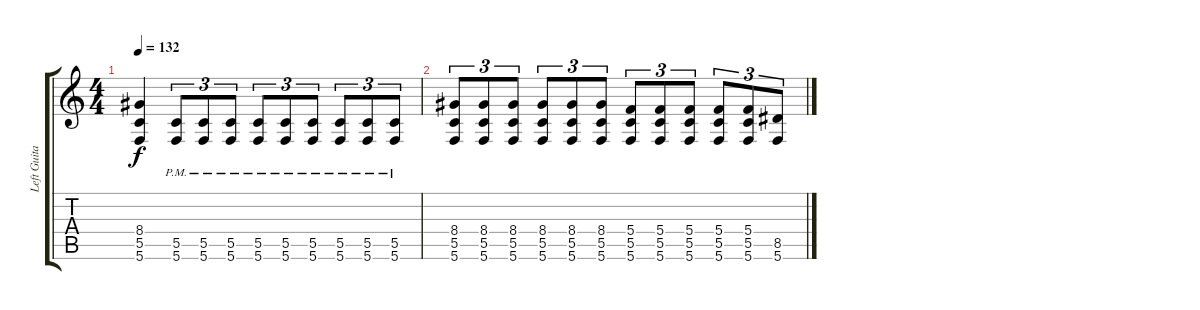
\track ("Left Guitar" "Left Guita") {instrument distortionguitar}
\staff {score tabs}
\tuning (D4 A3 F3 C3 G2 C2) {hide}
\ts (4 4)
\tempo 132
\clef g2
\ks c
(8.4 5.5 5.6).4{dy f} (5.5{pm} 5.6{pm}).8{tu (3 2)} (5.5{pm} 5.6{pm}).8{tu (3 2)} (5.5{pm} 5.6{pm}).8{tu (3 2)} (5.5{pm} 5.6{pm}).8{tu (3 2)} (5.5{pm} 5.6{pm}).8{tu (3 2)} (5.5{pm} 5.6{pm}).8{tu (3 2)} (5.5{pm} 5.6{pm}).8{tu (3 2)} (5.5{pm} 5.6{pm}).8{tu (3 2)} (5.5{pm} 5.6{pm}).8{tu (3 2)} |
(8.4 5.5 5.6).8{tu (3 2)} (8.4 5.5 5.6).8{tu (3 2)} (8.4 5.5 5.6).8{tu (3 2)} (8.4 5.5 5.6).8{tu (3 2)} (8.4 5.5 5.6).8{tu (3 2)} (8.4 5.5 5.6).8{tu (3 2)} (5.4 5.5 5.6).8{tu (3 2)} (5.4 5.5 5.6).8{tu (3 2)} (5.4 5.5 5.6).8{tu (3 2)} (5.4 5.5 5.6).8{tu (3 2)} (5.4 5.5 5.6).8{tu (3 2)} (8.5 5.6).8{tu (3 2)}
